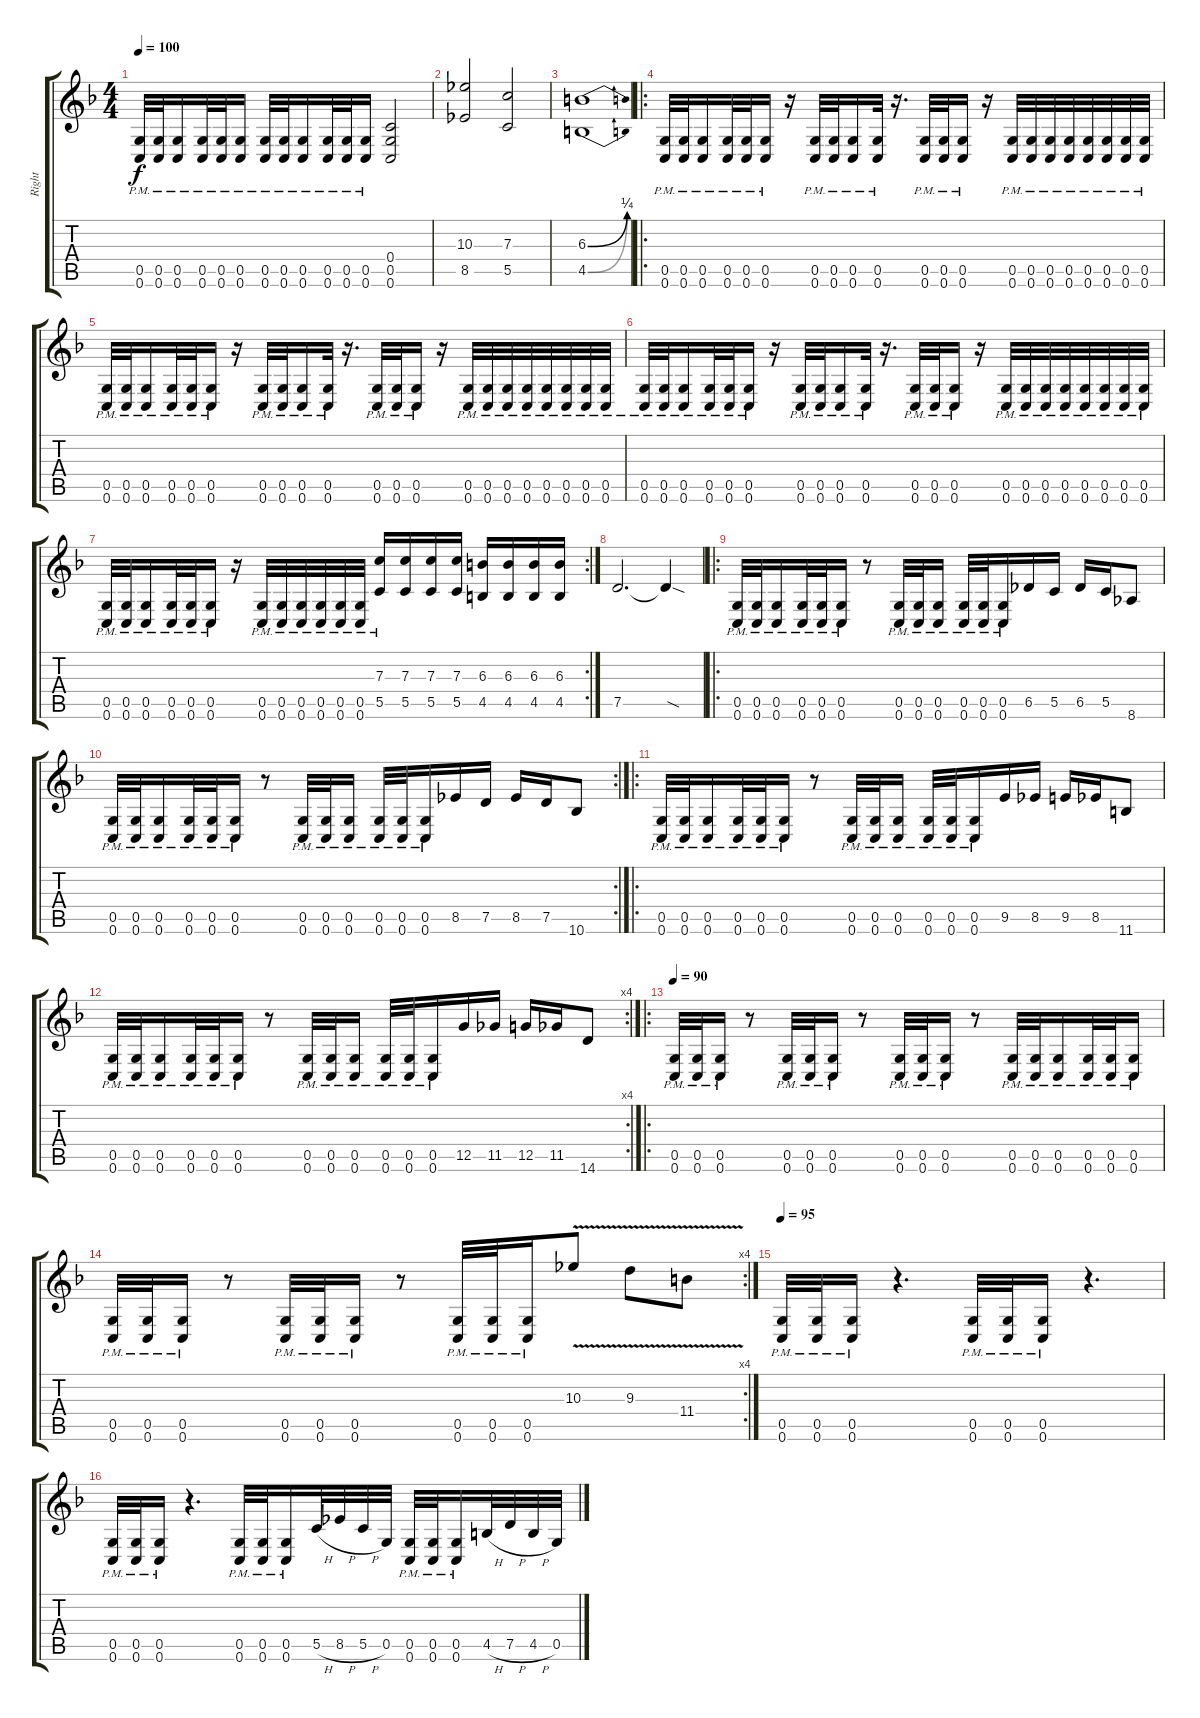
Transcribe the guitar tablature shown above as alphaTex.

\track ("Right" "Right") {instrument distortionguitar}
\staff {score tabs}
\tuning (D4 A3 F3 C3 G2 C2) {hide}
\ts (4 4)
\tempo 100
\clef g2
\ks f
(0.5{pm} 0.6{pm}).32{dy f} (0.5{pm} 0.6{pm}).32 (0.5{pm} 0.6{pm}).16 (0.5{pm} 0.6{pm}).32 (0.5{pm} 0.6{pm}).32 (0.5{pm} 0.6{pm}).16 (0.5{pm} 0.6{pm}).32 (0.5{pm} 0.6{pm}).32 (0.5{pm} 0.6{pm}).16 (0.5{pm} 0.6{pm}).32 (0.5{pm} 0.6{pm}).32 (0.5{pm} 0.6{pm}).16 (0.4 0.5 0.6).2 |
(10.3 8.5).2 (7.3 5.5).2 |
(6.3{be (bend 0 0 60 1)} 4.5{be (bend 0 0 60 1)}).1 |
\ro
(0.5{pm} 0.6{pm}).32 (0.5{pm} 0.6{pm}).32 (0.5{pm} 0.6{pm}).16 (0.5{pm} 0.6{pm}).32 (0.5{pm} 0.6{pm}).32 (0.5{pm} 0.6{pm}).16 r.16 (0.5{pm} 0.6{pm}).32 (0.5{pm} 0.6{pm}).32 (0.5{pm} 0.6{pm}).16 (0.5{pm} 0.6{pm}).32 r.16{d} (0.5{pm} 0.6{pm}).32 (0.5{pm} 0.6{pm}).32 (0.5{pm} 0.6{pm}).16 r.16 (0.5{pm} 0.6{pm}).32 (0.5{pm} 0.6{pm}).32 (0.5{pm} 0.6{pm}).32 (0.5{pm} 0.6{pm}).32 (0.5{pm} 0.6{pm}).32 (0.5{pm} 0.6{pm}).32 (0.5{pm} 0.6{pm}).32 (0.5{pm} 0.6{pm}).32 |
(0.5{pm} 0.6{pm}).32 (0.5{pm} 0.6{pm}).32 (0.5{pm} 0.6{pm}).16 (0.5{pm} 0.6{pm}).32 (0.5{pm} 0.6{pm}).32 (0.5{pm} 0.6{pm}).16 r.16 (0.5{pm} 0.6{pm}).32 (0.5{pm} 0.6{pm}).32 (0.5{pm} 0.6{pm}).16 (0.5{pm} 0.6{pm}).32 r.16{d} (0.5{pm} 0.6{pm}).32 (0.5{pm} 0.6{pm}).32 (0.5{pm} 0.6{pm}).16 r.16 (0.5{pm} 0.6{pm}).32 (0.5{pm} 0.6{pm}).32 (0.5{pm} 0.6{pm}).32 (0.5{pm} 0.6{pm}).32 (0.5{pm} 0.6{pm}).32 (0.5{pm} 0.6{pm}).32 (0.5{pm} 0.6{pm}).32 (0.5{pm} 0.6{pm}).32 |
(0.5{pm} 0.6{pm}).32 (0.5{pm} 0.6{pm}).32 (0.5{pm} 0.6{pm}).16 (0.5{pm} 0.6{pm}).32 (0.5{pm} 0.6{pm}).32 (0.5{pm} 0.6{pm}).16 r.16 (0.5{pm} 0.6{pm}).32 (0.5{pm} 0.6{pm}).32 (0.5{pm} 0.6{pm}).16 (0.5{pm} 0.6{pm}).32 r.16{d} (0.5{pm} 0.6{pm}).32 (0.5{pm} 0.6{pm}).32 (0.5{pm} 0.6{pm}).16 r.16 (0.5{pm} 0.6{pm}).32 (0.5{pm} 0.6{pm}).32 (0.5{pm} 0.6{pm}).32 (0.5{pm} 0.6{pm}).32 (0.5{pm} 0.6{pm}).32 (0.5{pm} 0.6{pm}).32 (0.5{pm} 0.6{pm}).32 (0.5{pm} 0.6{pm}).32 |
\rc 2
(0.5{pm} 0.6{pm}).32 (0.5{pm} 0.6{pm}).32 (0.5{pm} 0.6{pm}).16 (0.5{pm} 0.6{pm}).32 (0.5{pm} 0.6{pm}).32 (0.5{pm} 0.6{pm}).16 r.16 (0.5{pm} 0.6{pm}).32 (0.5{pm} 0.6{pm}).32 (0.5{pm} 0.6{pm}).32 (0.5{pm} 0.6{pm}).32 (0.5{pm} 0.6{pm}).32 (0.5{pm} 0.6{pm}).32 (7.3{pm} 5.5{pm}).16 (7.3 5.5).16 (7.3 5.5).16 (7.3 5.5).16 (6.3 4.5).16 (6.3 4.5).16 (6.3 4.5).16 (6.3 4.5).16 |
7.5.2{d} 7.5{sod t}.4 |
\ro
(0.5{pm} 0.6{pm}).32 (0.5{pm} 0.6{pm}).32 (0.5{pm} 0.6{pm}).16 (0.5{pm} 0.6{pm}).32 (0.5{pm} 0.6{pm}).32 (0.5{pm} 0.6{pm}).16 r.8 (0.5{pm} 0.6{pm}).32 (0.5{pm} 0.6{pm}).32 (0.5{pm} 0.6{pm}).16 (0.5{pm} 0.6{pm}).32 (0.5{pm} 0.6{pm}).32 (0.5{pm} 0.6{pm}).16 6.5.16 5.5.16 6.5.16 5.5.16 8.6.8 |
\rc 2
(0.5{pm} 0.6{pm}).32 (0.5{pm} 0.6{pm}).32 (0.5{pm} 0.6{pm}).16 (0.5{pm} 0.6{pm}).32 (0.5{pm} 0.6{pm}).32 (0.5{pm} 0.6{pm}).16 r.8 (0.5{pm} 0.6{pm}).32 (0.5{pm} 0.6{pm}).32 (0.5{pm} 0.6{pm}).16 (0.5{pm} 0.6{pm}).32 (0.5{pm} 0.6{pm}).32 (0.5{pm} 0.6{pm}).16 8.5.16 7.5.16 8.5.16 7.5.16 10.6.8 |
\ro
(0.5{pm} 0.6{pm}).32 (0.5{pm} 0.6{pm}).32 (0.5{pm} 0.6{pm}).16 (0.5{pm} 0.6{pm}).32 (0.5{pm} 0.6{pm}).32 (0.5{pm} 0.6{pm}).16 r.8 (0.5{pm} 0.6{pm}).32 (0.5{pm} 0.6{pm}).32 (0.5{pm} 0.6{pm}).16 (0.5{pm} 0.6{pm}).32 (0.5{pm} 0.6{pm}).32 (0.5{pm} 0.6{pm}).16 9.5.16 8.5.16 9.5.16 8.5.16 11.6.8 |
\rc 4
(0.5{pm} 0.6{pm}).32 (0.5{pm} 0.6{pm}).32 (0.5{pm} 0.6{pm}).16 (0.5{pm} 0.6{pm}).32 (0.5{pm} 0.6{pm}).32 (0.5{pm} 0.6{pm}).16 r.8 (0.5{pm} 0.6{pm}).32 (0.5{pm} 0.6{pm}).32 (0.5{pm} 0.6{pm}).16 (0.5{pm} 0.6{pm}).32 (0.5{pm} 0.6{pm}).32 (0.5{pm} 0.6{pm}).16 12.5.16 11.5.16 12.5.16 11.5.16 14.6.8 |
\ro
\tempo 90
(0.5{pm} 0.6{pm}).32 (0.5{pm} 0.6{pm}).32 (0.5{pm} 0.6{pm}).16 r.8 (0.5{pm} 0.6{pm}).32 (0.5{pm} 0.6{pm}).32 (0.5{pm} 0.6{pm}).16 r.8 (0.5{pm} 0.6{pm}).32 (0.5{pm} 0.6{pm}).32 (0.5{pm} 0.6{pm}).16 r.8 (0.5{pm} 0.6{pm}).32 (0.5{pm} 0.6{pm}).32 (0.5{pm} 0.6{pm}).16 (0.5{pm} 0.6{pm}).32 (0.5{pm} 0.6{pm}).32 (0.5{pm} 0.6{pm}).16 |
\rc 4
(0.5{pm} 0.6{pm}).32 (0.5{pm} 0.6{pm}).32 (0.5{pm} 0.6{pm}).16 r.8 (0.5{pm} 0.6{pm}).32 (0.5{pm} 0.6{pm}).32 (0.5{pm} 0.6{pm}).16 r.8 (0.5{pm} 0.6{pm}).32 (0.5{pm} 0.6{pm}).32 (0.5{pm} 0.6{pm}).16 10.3{v}.8 9.3{v}.8 11.4{v}.8 |
\tempo 95
(0.5{pm} 0.6{pm}).32 (0.5{pm} 0.6{pm}).32 (0.5{pm} 0.6{pm}).16 r.4{d} (0.5{pm} 0.6{pm}).32 (0.5{pm} 0.6{pm}).32 (0.5{pm} 0.6{pm}).16 r.4{d} |
(0.5{pm} 0.6{pm}).32 (0.5{pm} 0.6{pm}).32 (0.5{pm} 0.6{pm}).16 r.4{d} (0.5{pm} 0.6{pm}).32 (0.5{pm} 0.6{pm}).32 (0.5{pm} 0.6{pm}).16 5.5{h}.32 8.5{h}.32 5.5{h}.32 0.5.32 (0.5{pm} 0.6{pm}).32 (0.5{pm} 0.6{pm}).32 (0.5{pm} 0.6{pm}).16 4.5{h}.32 7.5{h}.32 4.5{h}.32 0.5.32
